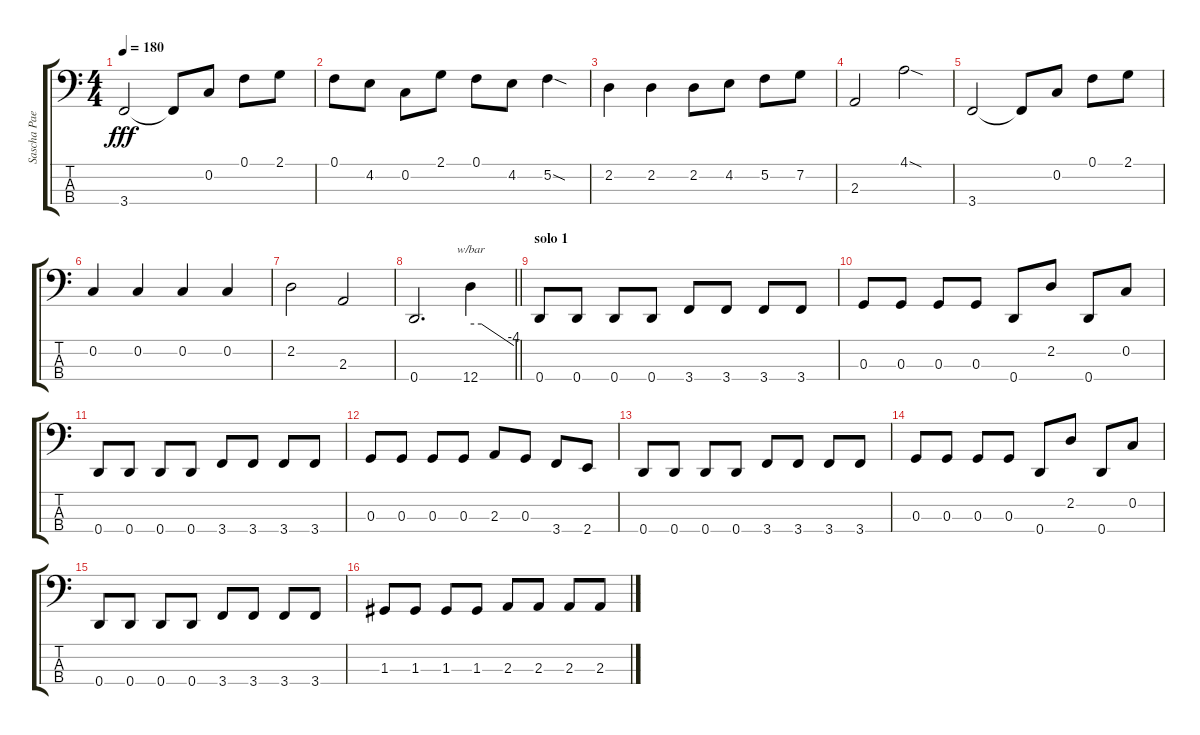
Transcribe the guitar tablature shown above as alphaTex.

\track ("Sascha Paeth" "Sascha Pae") {instrument electricbassfinger}
\staff {score tabs}
\tuning (F2 C2 G1 D1) {hide}
\ts (4 4)
\tempo 180
\clef f4
\ks c
3.4.2{dy fff} 3.4{t}.8 0.2.8 0.1.8 2.1.8 |
0.1.8 4.2.8 0.2.8 2.1.8 0.1.8 4.2.8 5.2{sod}.4 |
2.2.4 2.2.4 2.2.8 4.2.8 5.2.8 7.2.8 |
2.3.2 4.1{sod}.2 |
3.4.2 3.4{t}.8 0.2.8 0.1.8 2.1.8 |
0.2.4 0.2.4 0.2.4 0.2.4 |
2.2.2 2.3.2 |
\barLineRight lightlight
0.4.2{d} 12.4.4{tbe (custom default 0 0 15 0 60 -16)} |
\section ("" "solo 1")
0.4.8 0.4.8 0.4.8 0.4.8 3.4.8 3.4.8 3.4.8 3.4.8 |
0.3.8 0.3.8 0.3.8 0.3.8 0.4.8 2.2.8 0.4.8 0.2.8 |
0.4.8 0.4.8 0.4.8 0.4.8 3.4.8 3.4.8 3.4.8 3.4.8 |
0.3.8 0.3.8 0.3.8 0.3.8 2.3.8 0.3.8 3.4.8 2.4.8 |
0.4.8 0.4.8 0.4.8 0.4.8 3.4.8 3.4.8 3.4.8 3.4.8 |
0.3.8 0.3.8 0.3.8 0.3.8 0.4.8 2.2.8 0.4.8 0.2.8 |
0.4.8 0.4.8 0.4.8 0.4.8 3.4.8 3.4.8 3.4.8 3.4.8 |
1.3.8 1.3.8 1.3.8 1.3.8 2.3.8 2.3.8 2.3.8 2.3.8
